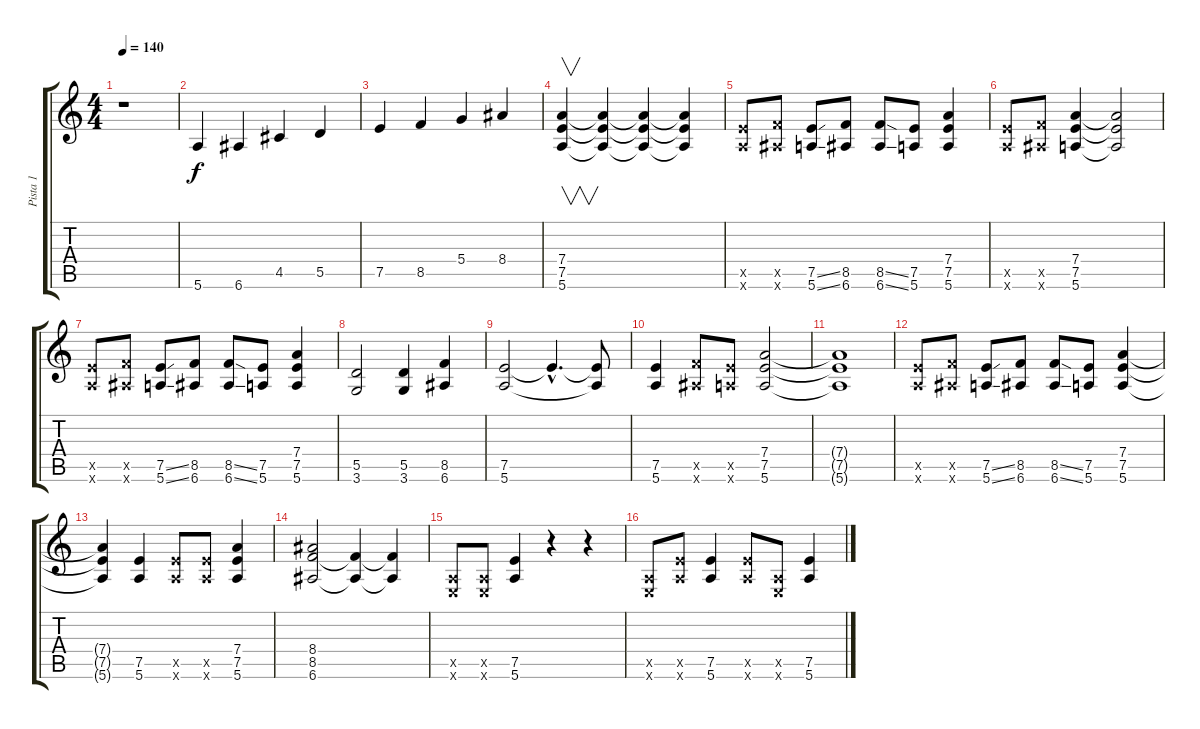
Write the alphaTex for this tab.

\track ("Pista 1" "Pista 1") {instrument overdrivenguitar}
\staff {score tabs}
\tuning (E4 B3 G3 D3 A2 E2) {hide}
\ts (4 4)
\tempo 140
\clef g2
\ks c
r.1{dy f} |
5.6.4 6.6.4 4.5.4 5.5.4 |
7.5.4 8.5.4 5.4.4 8.4.4 |
(7.4 7.5 5.6).4{v} (7.4{t} 7.5{t} 5.6{t}).4 (7.4{t} 7.5{t} 5.6{t}).4 (7.4{t} 7.5{t} 5.6{t}).4 |
(7.5{x} 5.6{x}).8 (8.5{x} 6.6{x}).8 (7.5{ss} 5.6{ss}).8 (8.5 6.6).8 (8.5{ss} 6.6{ss}).8 (7.5 5.6).8 (7.4 7.5 5.6).4 |
(7.5{x} 5.6{x}).8 (8.5{x} 6.6{x}).8 (7.4 7.5 5.6).4 (7.4{t} 7.5{t} 5.6{t}).2 |
(7.5{x} 5.6{x}).8 (8.5{x} 6.6{x}).8 (7.5{ss} 5.6{ss}).8 (8.5 6.6).8 (8.5{ss} 6.6{ss}).8 (7.5 5.6).8 (7.4 7.5 5.6).4 |
(5.5 3.6).2 (5.5 3.6).4 (8.5 6.6).4 |
(7.5 5.6).2 7.5{hac t}.4{d} (7.5{t} 5.6{t}).8 |
(7.5 5.6).4 (8.5{x} 6.6{x}).8 (7.5{x} 5.6{x}).8 (7.4 7.5 5.6).2 |
(7.4{t} 7.5{t} 5.6{t}).1 |
(7.5{x} 5.6{x}).8 (8.5{x} 6.6{x}).8 (7.5{ss} 5.6{ss}).8 (8.5 6.6).8 (8.5{ss} 6.6{ss}).8 (7.5 5.6).8 (7.4 7.5 5.6).4 |
(7.4{t} 7.5{t} 5.6{t}).4 (7.5 5.6).4 (7.5{x} 5.6{x}).8 (7.5{x} 5.6{x}).8 (7.4 7.5 5.6).4 |
(8.4 8.5 6.6).2 (8.5{t} 6.6{t}).4 (8.5{t} 6.6{t}).4 |
(0.5{x} 0.6{x}).8 (0.5{x} 0.6{x}).8 (7.5 5.6).4 r.4 r.4 |
(0.5{x} 0.6{x}).8 (7.5{x} 5.6{x}).8 (7.5 5.6).4 (7.5{x} 5.6{x}).8 (0.5{x} 0.6{x}).8 (7.5 5.6).4
